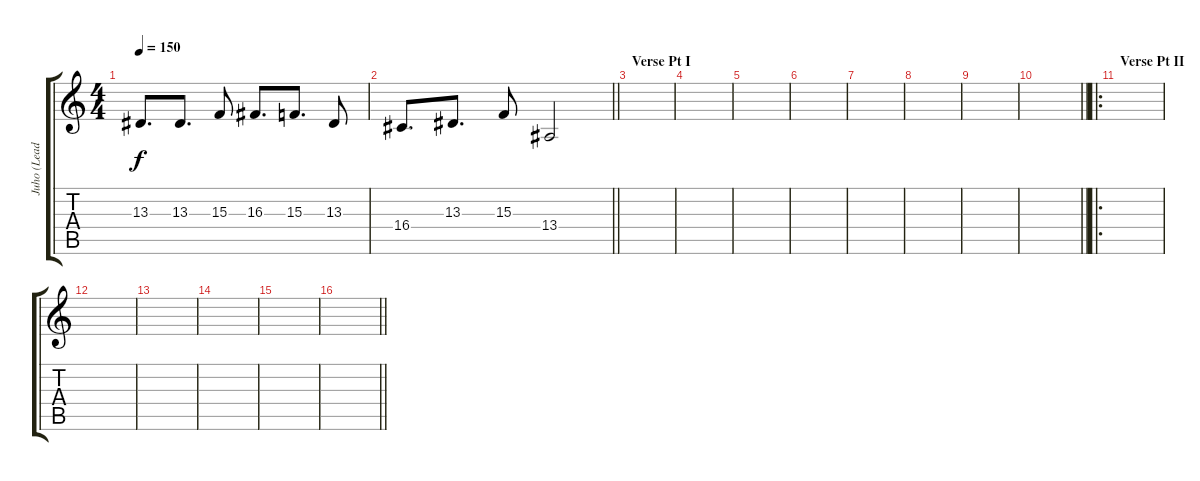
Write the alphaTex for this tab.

\track ("Juho (Lead)" "Juho (Lead") {instrument accordion}
\staff {score tabs}
\tuning (B3 Gb3 D3 A2 E2 B1) {hide}
\ts (4 4)
\tempo 150
\clef g2
\ks c
13.3.8{d dy f} 13.3.8{d} 15.3.8 16.3.8{d} 15.3.8{d} 13.3.8 |
\barLineRight lightlight
16.4.8{d} 13.3.8{d} 15.3.8 13.4.2 |
\section ("" "Verse Pt I")
|
|
|
|
|
|
|
\barLineRight lightlight
|
\ro
\section ("" "Verse Pt II")
|
|
|
|
|
\barLineRight lightlight
